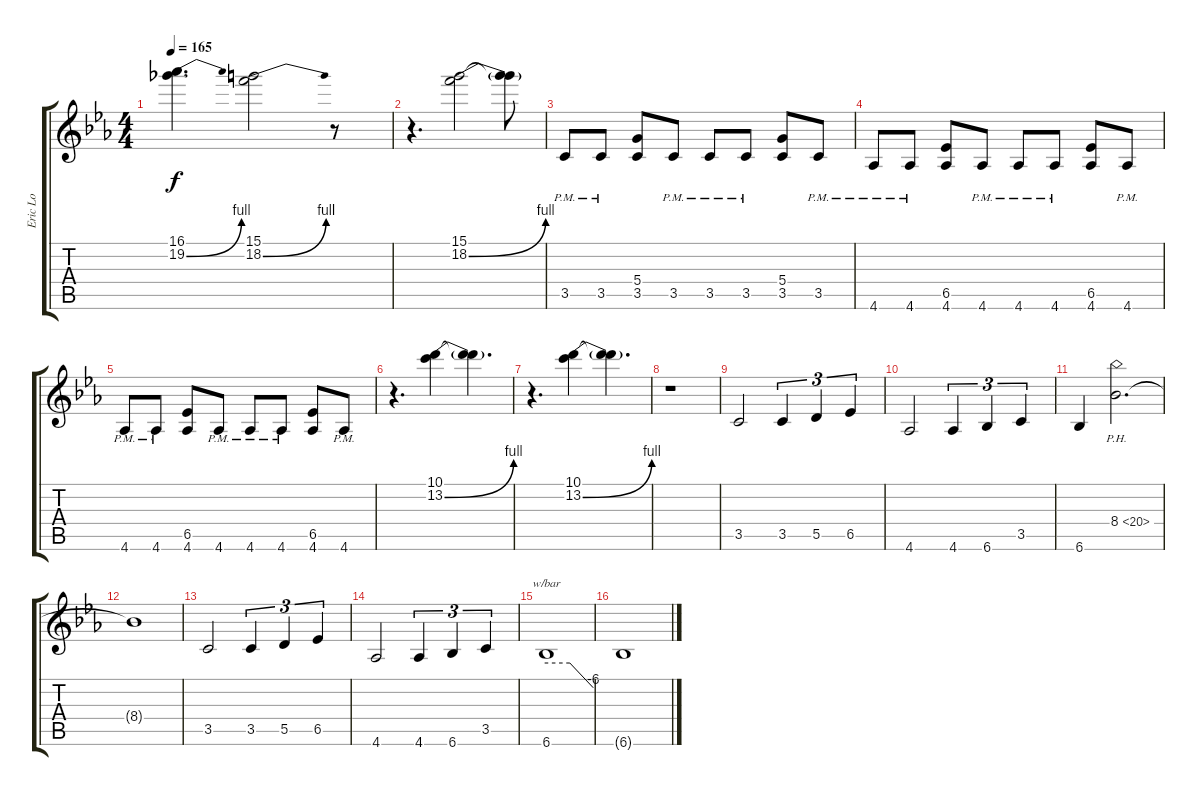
\track ("Eric Lo" "Eric Lo") {instrument overdrivenguitar}
\staff {score tabs}
\tuning (E4 B3 G3 D3 A2 E2) {hide}
\ts (4 4)
\tempo 165
\clef g2
\ks cminor
(16.1 19.2{be (bend 0 0 60 4)}).4{d dy f} (15.1 18.2{be (bend 0 0 60 4)}).2 r.8 |
r.4{d} (15.1 18.2{be (bend 0 0 60 4)}).2 (15.1{t} 18.2{t}).8 |
3.5{pm}.8 3.5{pm}.8 (5.4 3.5).8 3.5{pm}.8 3.5{pm}.8 3.5{pm}.8 (5.4 3.5).8 3.5{pm}.8 |
4.6{pm}.8 4.6{pm}.8 (6.5 4.6).8 4.6{pm}.8 4.6{pm}.8 4.6{pm}.8 (6.5 4.6).8 4.6{pm}.8 |
4.6{pm}.8 4.6{pm}.8 (6.5 4.6).8 4.6{pm}.8 4.6{pm}.8 4.6{pm}.8 (6.5 4.6).8 4.6{pm}.8 |
r.4{d} (10.1 13.2{be (bend 0 0 60 4)}).4 (10.1{t} 13.2{t}).4{d} |
r.4{d} (10.1 13.2{be (bend 0 0 60 4)}).4 (10.1{t} 13.2{t}).4{d} |
r.1 |
3.5.2 3.5.4{tu (3 2)} 5.5.4{tu (3 2)} 6.5.4{tu (3 2)} |
4.6.2 4.6.4{tu (3 2)} 6.6.4{tu (3 2)} 3.5.4{tu (3 2)} |
6.6.4 8.4{ph 12}.2{d} |
8.4{t}.1 |
3.5.2 3.5.4{tu (3 2)} 5.5.4{tu (3 2)} 6.5.4{tu (3 2)} |
4.6.2 4.6.4{tu (3 2)} 6.6.4{tu (3 2)} 3.5.4{tu (3 2)} |
6.6.1{tbe (custom default 0 0 30 0 60 -24)} |
6.6{t}.1
